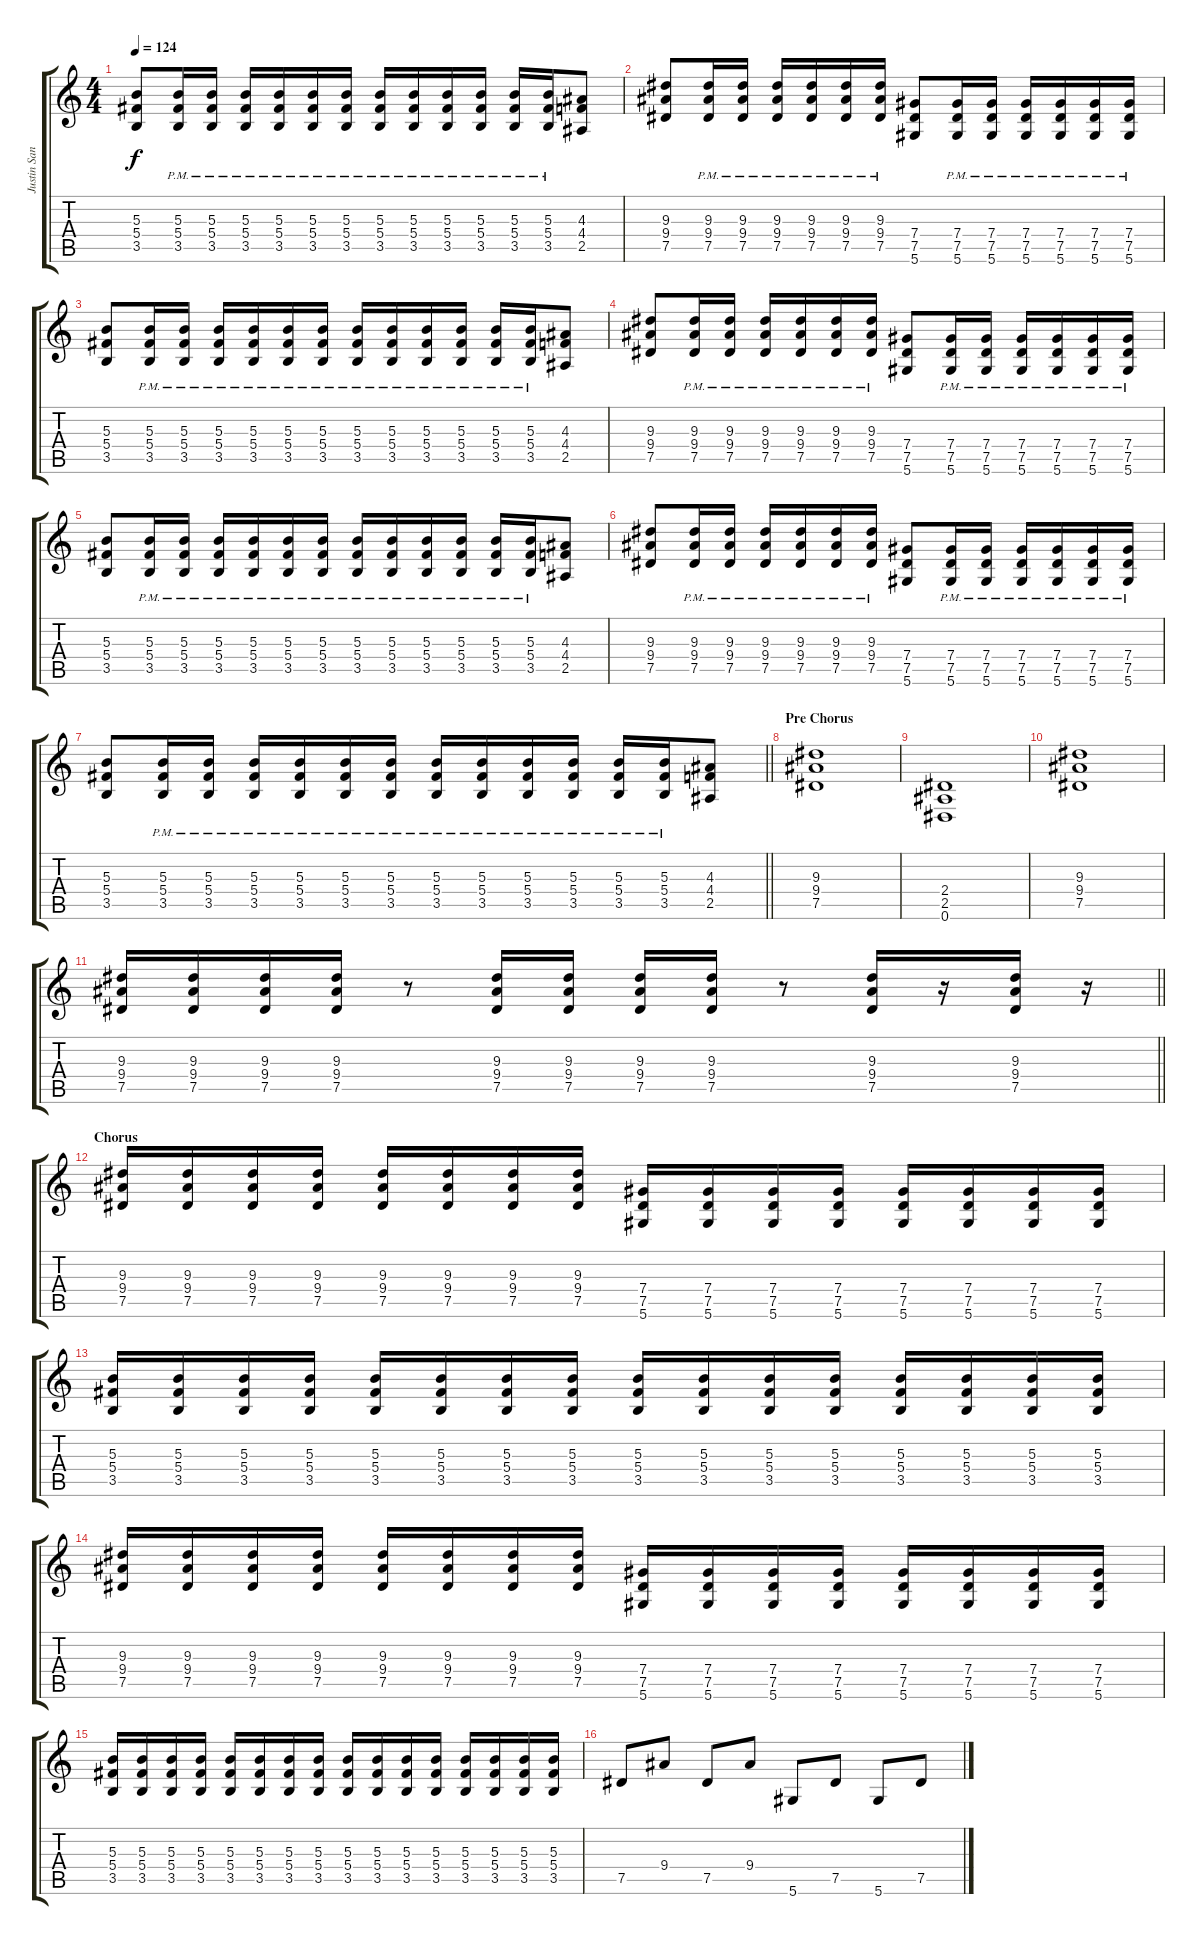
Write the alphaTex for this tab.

\track ("Justin Sane" "Justin San") {instrument overdrivenguitar}
\staff {score tabs}
\tuning (Eb4 Bb3 Gb3 Db3 Ab2 Eb2) {hide}
\ts (4 4)
\tempo 124
\clef g2
\ks c
(5.3 5.4 3.5).8{dy f} (5.3{pm} 5.4{pm} 3.5{pm}).16 (5.3{pm} 5.4{pm} 3.5{pm}).16 (5.3{pm} 5.4{pm} 3.5{pm}).16 (5.3{pm} 5.4{pm} 3.5{pm}).16 (5.3{pm} 5.4{pm} 3.5{pm}).16 (5.3{pm} 5.4{pm} 3.5{pm}).16 (5.3{pm} 5.4{pm} 3.5{pm}).16 (5.3{pm} 5.4{pm} 3.5{pm}).16 (5.3{pm} 5.4{pm} 3.5{pm}).16 (5.3{pm} 5.4{pm} 3.5{pm}).16 (5.3{pm} 5.4{pm} 3.5{pm}).16 (5.3{pm} 5.4{pm} 3.5{pm}).16 (4.3 4.4 2.5).8 |
(9.3 9.4 7.5).8 (9.3{pm} 9.4{pm} 7.5{pm}).16 (9.3{pm} 9.4{pm} 7.5{pm}).16 (9.3{pm} 9.4{pm} 7.5{pm}).16 (9.3{pm} 9.4{pm} 7.5{pm}).16 (9.3{pm} 9.4{pm} 7.5{pm}).16 (9.3{pm} 9.4{pm} 7.5{pm}).16 (7.4 7.5 5.6).8 (7.4{pm} 7.5{pm} 5.6{pm}).16 (7.4{pm} 7.5{pm} 5.6{pm}).16 (7.4{pm} 7.5{pm} 5.6{pm}).16 (7.4{pm} 7.5{pm} 5.6{pm}).16 (7.4{pm} 7.5{pm} 5.6{pm}).16 (7.4{pm} 7.5{pm} 5.6{pm}).16 |
(5.3 5.4 3.5).8 (5.3{pm} 5.4{pm} 3.5{pm}).16 (5.3{pm} 5.4{pm} 3.5{pm}).16 (5.3{pm} 5.4{pm} 3.5{pm}).16 (5.3{pm} 5.4{pm} 3.5{pm}).16 (5.3{pm} 5.4{pm} 3.5{pm}).16 (5.3{pm} 5.4{pm} 3.5{pm}).16 (5.3{pm} 5.4{pm} 3.5{pm}).16 (5.3{pm} 5.4{pm} 3.5{pm}).16 (5.3{pm} 5.4{pm} 3.5{pm}).16 (5.3{pm} 5.4{pm} 3.5{pm}).16 (5.3{pm} 5.4{pm} 3.5{pm}).16 (5.3{pm} 5.4{pm} 3.5{pm}).16 (4.3 4.4 2.5).8 |
(9.3 9.4 7.5).8 (9.3{pm} 9.4{pm} 7.5{pm}).16 (9.3{pm} 9.4{pm} 7.5{pm}).16 (9.3{pm} 9.4{pm} 7.5{pm}).16 (9.3{pm} 9.4{pm} 7.5{pm}).16 (9.3{pm} 9.4{pm} 7.5{pm}).16 (9.3{pm} 9.4{pm} 7.5{pm}).16 (7.4 7.5 5.6).8 (7.4{pm} 7.5{pm} 5.6{pm}).16 (7.4{pm} 7.5{pm} 5.6{pm}).16 (7.4{pm} 7.5{pm} 5.6{pm}).16 (7.4{pm} 7.5{pm} 5.6{pm}).16 (7.4{pm} 7.5{pm} 5.6{pm}).16 (7.4{pm} 7.5{pm} 5.6{pm}).16 |
(5.3 5.4 3.5).8 (5.3{pm} 5.4{pm} 3.5{pm}).16 (5.3{pm} 5.4{pm} 3.5{pm}).16 (5.3{pm} 5.4{pm} 3.5{pm}).16 (5.3{pm} 5.4{pm} 3.5{pm}).16 (5.3{pm} 5.4{pm} 3.5{pm}).16 (5.3{pm} 5.4{pm} 3.5{pm}).16 (5.3{pm} 5.4{pm} 3.5{pm}).16 (5.3{pm} 5.4{pm} 3.5{pm}).16 (5.3{pm} 5.4{pm} 3.5{pm}).16 (5.3{pm} 5.4{pm} 3.5{pm}).16 (5.3{pm} 5.4{pm} 3.5{pm}).16 (5.3{pm} 5.4{pm} 3.5{pm}).16 (4.3 4.4 2.5).8 |
(9.3 9.4 7.5).8 (9.3{pm} 9.4{pm} 7.5{pm}).16 (9.3{pm} 9.4{pm} 7.5{pm}).16 (9.3{pm} 9.4{pm} 7.5{pm}).16 (9.3{pm} 9.4{pm} 7.5{pm}).16 (9.3{pm} 9.4{pm} 7.5{pm}).16 (9.3{pm} 9.4{pm} 7.5{pm}).16 (7.4 7.5 5.6).8 (7.4{pm} 7.5{pm} 5.6{pm}).16 (7.4{pm} 7.5{pm} 5.6{pm}).16 (7.4{pm} 7.5{pm} 5.6{pm}).16 (7.4{pm} 7.5{pm} 5.6{pm}).16 (7.4{pm} 7.5{pm} 5.6{pm}).16 (7.4{pm} 7.5{pm} 5.6{pm}).16 |
\barLineRight lightlight
(5.3 5.4 3.5).8 (5.3{pm} 5.4{pm} 3.5{pm}).16 (5.3{pm} 5.4{pm} 3.5{pm}).16 (5.3{pm} 5.4{pm} 3.5{pm}).16 (5.3{pm} 5.4{pm} 3.5{pm}).16 (5.3{pm} 5.4{pm} 3.5{pm}).16 (5.3{pm} 5.4{pm} 3.5{pm}).16 (5.3{pm} 5.4{pm} 3.5{pm}).16 (5.3{pm} 5.4{pm} 3.5{pm}).16 (5.3{pm} 5.4{pm} 3.5{pm}).16 (5.3{pm} 5.4{pm} 3.5{pm}).16 (5.3{pm} 5.4{pm} 3.5{pm}).16 (5.3{pm} 5.4{pm} 3.5{pm}).16 (4.3 4.4 2.5).8 |
\section ("" "Pre Chorus")
(9.3 9.4 7.5).1 |
(2.4 2.5 0.6).1 |
(9.3 9.4 7.5).1 |
\barLineRight lightlight
(9.3 9.4 7.5).16 (9.3 9.4 7.5).16 (9.3 9.4 7.5).16 (9.3 9.4 7.5).16 r.8 (9.3 9.4 7.5).16 (9.3 9.4 7.5).16 (9.3 9.4 7.5).16 (9.3 9.4 7.5).16 r.8 (9.3 9.4 7.5).16 r.16 (9.3 9.4 7.5).16 r.16 |
\section ("" "Chorus")
(9.3 9.4 7.5).16 (9.3 9.4 7.5).16 (9.3 9.4 7.5).16 (9.3 9.4 7.5).16 (9.3 9.4 7.5).16 (9.3 9.4 7.5).16 (9.3 9.4 7.5).16 (9.3 9.4 7.5).16 (7.4 7.5 5.6).16 (7.4 7.5 5.6).16 (7.4 7.5 5.6).16 (7.4 7.5 5.6).16 (7.4 7.5 5.6).16 (7.4 7.5 5.6).16 (7.4 7.5 5.6).16 (7.4 7.5 5.6).16 |
(5.3 5.4 3.5).16 (5.3 5.4 3.5).16 (5.3 5.4 3.5).16 (5.3 5.4 3.5).16 (5.3 5.4 3.5).16 (5.3 5.4 3.5).16 (5.3 5.4 3.5).16 (5.3 5.4 3.5).16 (5.3 5.4 3.5).16 (5.3 5.4 3.5).16 (5.3 5.4 3.5).16 (5.3 5.4 3.5).16 (5.3 5.4 3.5).16 (5.3 5.4 3.5).16 (5.3 5.4 3.5).16 (5.3 5.4 3.5).16 |
(9.3 9.4 7.5).16 (9.3 9.4 7.5).16 (9.3 9.4 7.5).16 (9.3 9.4 7.5).16 (9.3 9.4 7.5).16 (9.3 9.4 7.5).16 (9.3 9.4 7.5).16 (9.3 9.4 7.5).16 (7.4 7.5 5.6).16 (7.4 7.5 5.6).16 (7.4 7.5 5.6).16 (7.4 7.5 5.6).16 (7.4 7.5 5.6).16 (7.4 7.5 5.6).16 (7.4 7.5 5.6).16 (7.4 7.5 5.6).16 |
(5.3 5.4 3.5).16 (5.3 5.4 3.5).16 (5.3 5.4 3.5).16 (5.3 5.4 3.5).16 (5.3 5.4 3.5).16 (5.3 5.4 3.5).16 (5.3 5.4 3.5).16 (5.3 5.4 3.5).16 (5.3 5.4 3.5).16 (5.3 5.4 3.5).16 (5.3 5.4 3.5).16 (5.3 5.4 3.5).16 (5.3 5.4 3.5).16 (5.3 5.4 3.5).16 (5.3 5.4 3.5).16 (5.3 5.4 3.5).16 |
7.5.8 9.4.8 7.5.8 9.4.8 5.6.8 7.5.8 5.6.8 7.5.8
